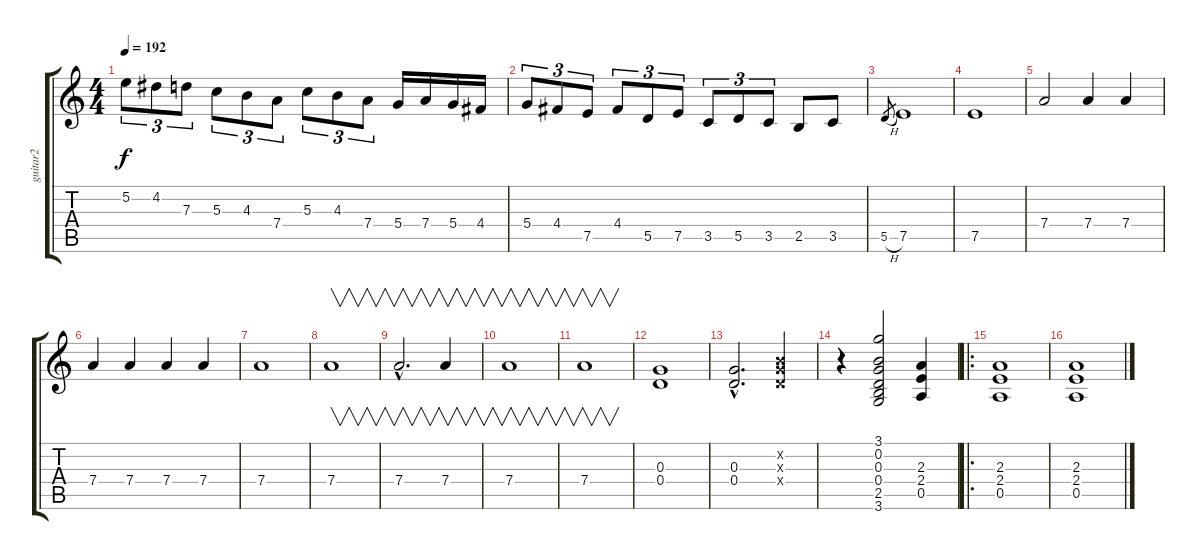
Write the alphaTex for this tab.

\track ("guitar2" "guitar2") {instrument distortionguitar}
\staff {score tabs}
\tuning (E4 B3 G3 D3 A2 E2) {hide}
\ts (4 4)
\tempo 192
\clef g2
\ks c
5.2.8{tu (3 2) dy f} 4.2.8{tu (3 2)} 7.3.8{tu (3 2)} 5.3.8{tu (3 2)} 4.3.8{tu (3 2)} 7.4.8{tu (3 2)} 5.3.8{tu (3 2)} 4.3.8{tu (3 2)} 7.4.8{tu (3 2)} 5.4.16 7.4.16 5.4.16 4.4.16 |
5.4.8{tu (3 2)} 4.4.8{tu (3 2)} 7.5.8{tu (3 2)} 4.4.8{tu (3 2)} 5.5.8{tu (3 2)} 7.5.8{tu (3 2)} 3.5.8{tu (3 2)} 5.5.8{tu (3 2)} 3.5.8{tu (3 2)} 2.5.8 3.5.8 |
5.5{h}.8{gr} 7.5.1 |
7.5.1 |
7.4.2 7.4.4 7.4.4 |
7.4.4 7.4.4 7.4.4 7.4.4 |
7.4.1 |
7.4.1{v} |
7.4{hac}.2{v d} 7.4.4{v} |
7.4.1{v} |
7.4.1{v} |
(0.3 0.4).1 |
(0.3{hac} 0.4{hac}).2{d} (0.2{x} 0.3{x} 0.4{x}).4 |
r.4 (3.1 0.2 0.3 0.4 2.5 3.6).2 (2.3 2.4 0.5).4 |
\ro
(2.3 2.4 0.5).1{volume 3} |
(2.3 2.4 0.5).1
